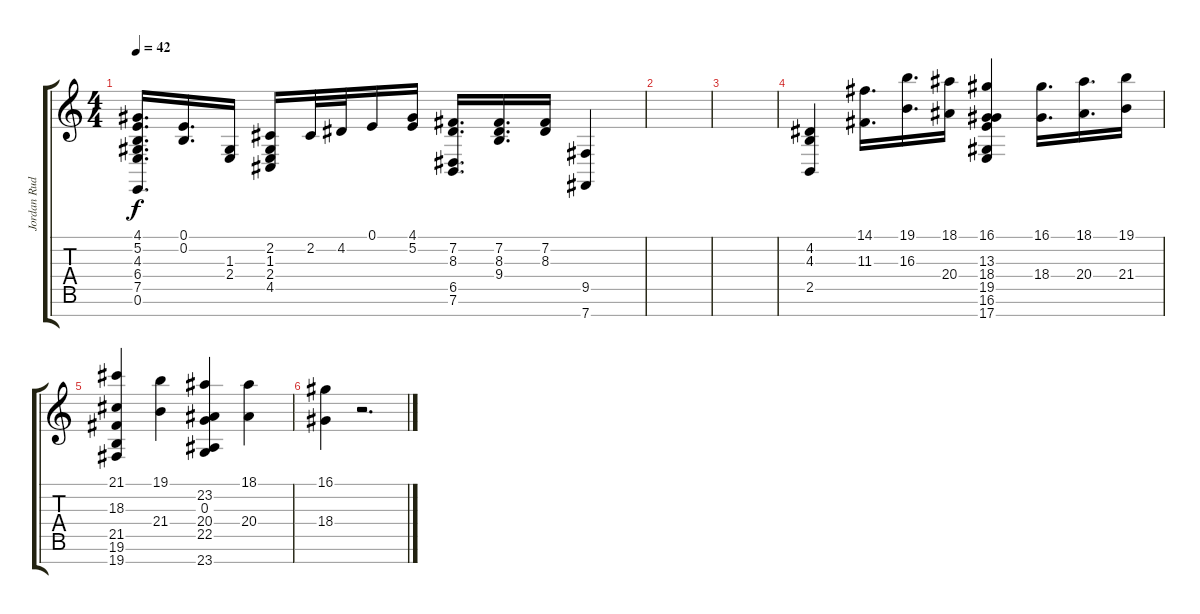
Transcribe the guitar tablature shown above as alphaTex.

\track ("Jordan Rudess" "Jordan Rud") {instrument stringensemble1}
\staff {score tabs}
\tuning (E4 B3 G3 D3 A2 E2 B1) {hide}
\ts (4 4)
\tempo 42
\clef g2
\ks c
(4.1 5.2 4.3 6.4 7.5 0.6).16{d dy f} (0.1 0.2).16{d} (1.3 2.4).16 (2.2 1.3 2.4 4.5).16 2.2.32 4.2.32 0.1.16 (4.1 5.2).16 (7.2 8.3 6.5 7.6).16{d} (7.2 8.3 9.4).16{d} (7.2 8.3).16 (9.5 7.7).4 |
|
|
(4.2 4.3 2.5).4 (14.1 11.3).16{d} (19.1 16.3).16{d} (18.1 20.4).16 (16.1 13.3 18.4 19.5 16.6 17.7).4 (16.1 18.4).16{d} (18.1 20.4).16{d} (19.1 21.4).16 |
(21.1 18.3 21.5 19.6 19.7).4 (19.1 21.4).4 (23.2 0.3 20.4 22.5 23.7).4 (18.1 20.4).4 |
(16.1 18.4).4 r.2{d}
